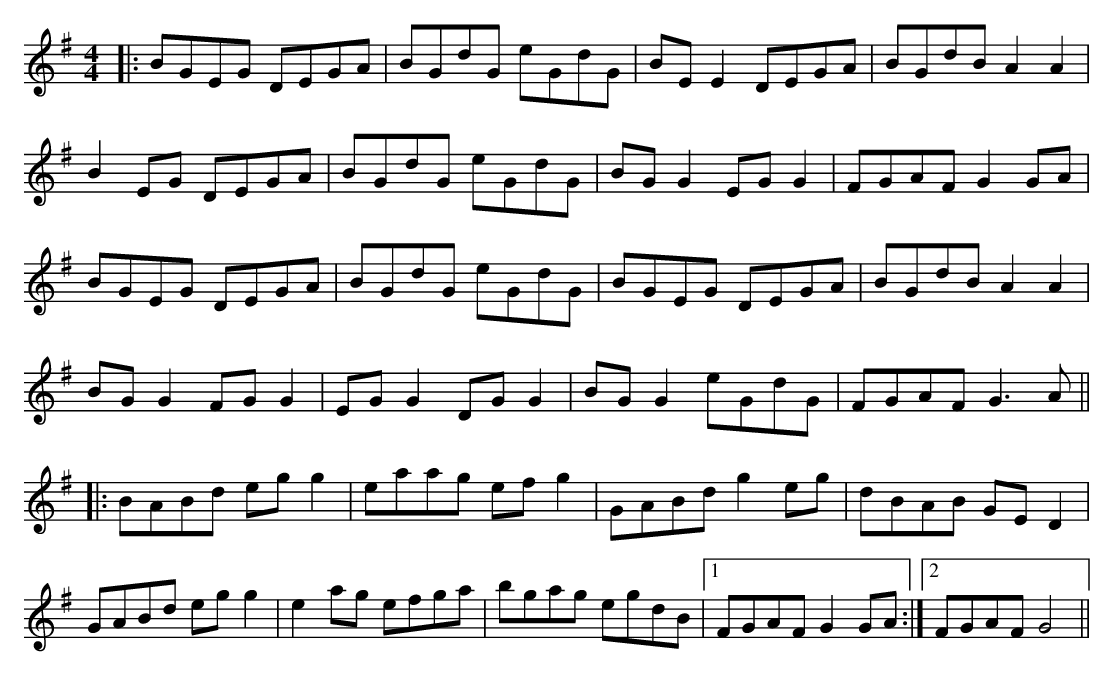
X:1
M:4/4
K:G
|:BGEG DEGA|BGdG eGdG|BE E2 DEGA|BGdB A2 A2|
B2 EG DEGA|BGdG eGdG|BG G2 EG G2|FGAF G2 GA|
BGEG DEGA|BGdG eGdG|BGEG DEGA|BGdB A2 A2|
BG G2 FG G2|EG G2 DG G2|BG G2 eGdG|FGAF G3 A||
|:BABd eg g2|eaag ef g2|GABd g2 eg|dBAB GE D2|
GABd eg g2|e2 ag efga|bgag egdB|1 FGAF G2 GA:|2 FGAF G4||
